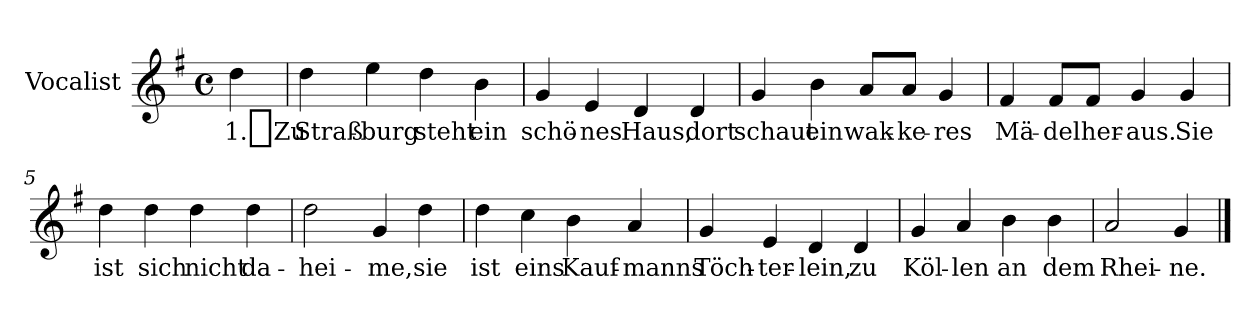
**kern	**text
*part1	*part1
*staff1	*staff1
*I"Vocalist	*
*k[f#]	*
*G:	*
*M4/4	*
*met(c)	*
=	=
4dd	1._Zu
=1	=1
4dd	Straß-
4ee	-burg
4dd	steht
4b	ein
=2	=2
4g	schö-
4e	-nes
4d	Haus,
4d	dort
=3	=3
4g	schaut
4b	ein
8aL	wak-
8aJ	-ke-
4g	-res
=4	=4
4f#	Mä-
8f#L	-del
8f#J	her-
4g	-aus.
4g	Sie
=5	=5
4dd	ist
4dd	sich
4dd	nicht
4dd	da-
=6	=6
2dd	-hei-
4g	-me,
4dd	sie
=7	=7
4dd	ist
4cc	eins
4b	Kauf-
4a	-manns
=8	=8
4g	Töch-
4e	-ter-
4d	-lein,
4d	zu
=9	=9
4g	Köl-
4a	-len
4b	an
4b	dem
=10	=10
2a	Rhei-
4g	-ne.
==	==
*-	*-
